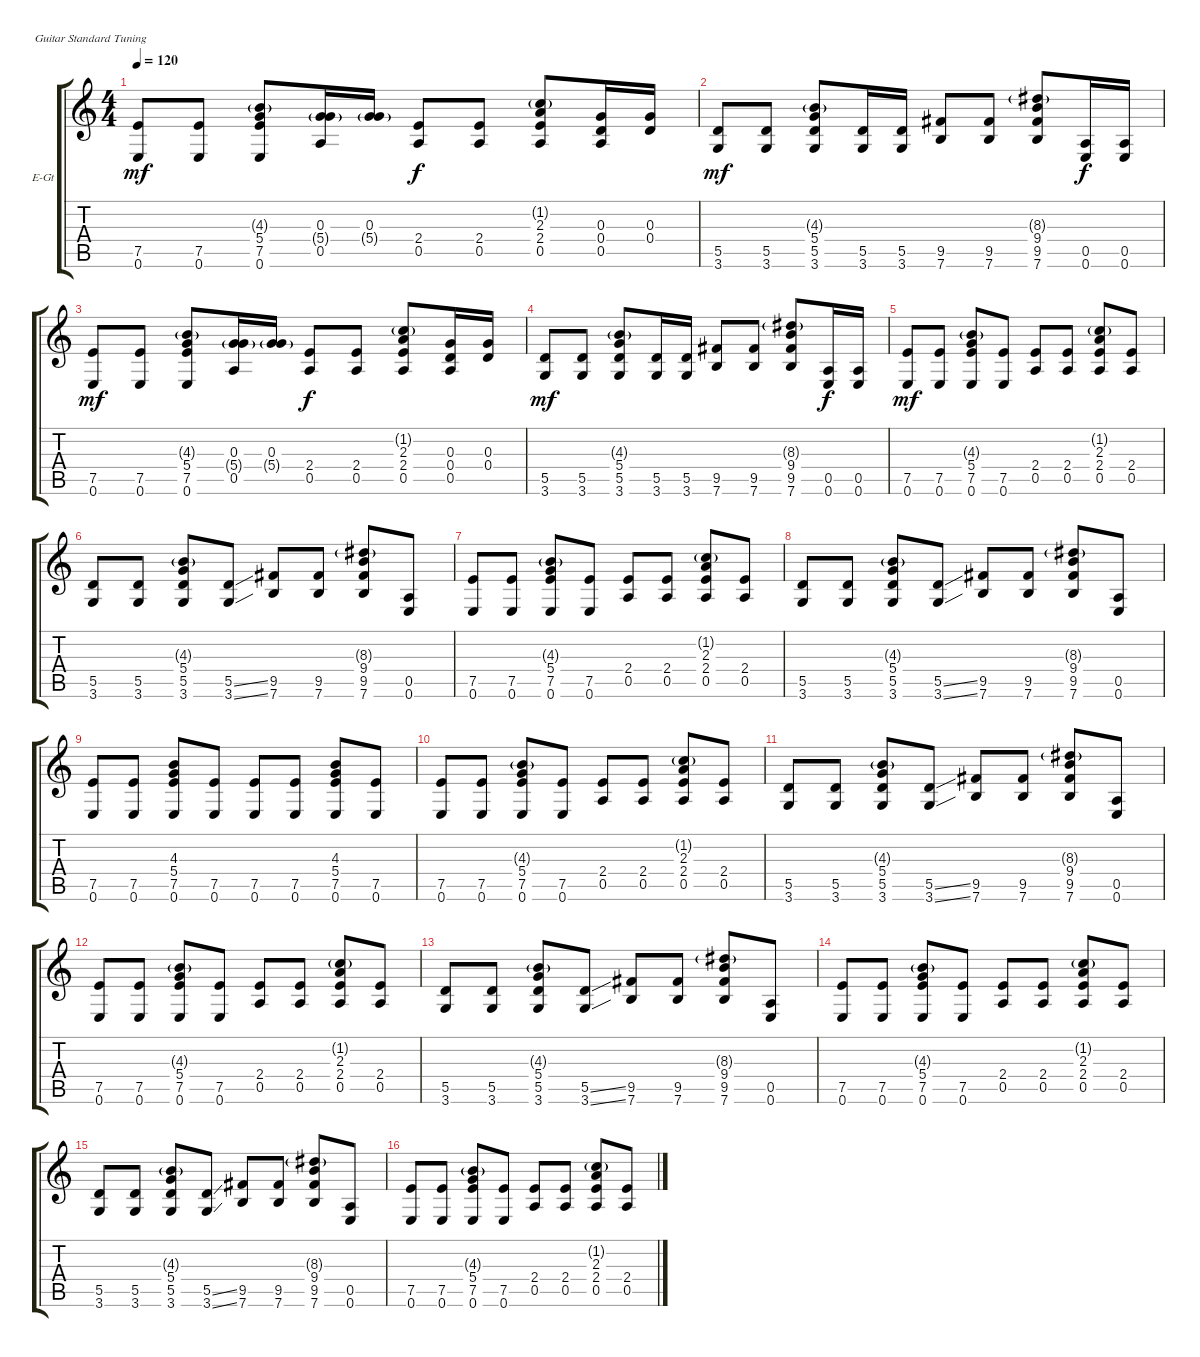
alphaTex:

\defaultSystemsLayout 4
\bracketExtendMode groupsimilarinstruments
\firstSystemTrackNameOrientation horizontal
\otherSystemsTrackNameOrientation horizontal
\track ("Electric Guitar" "E-Gt") {instrument electricguitarclean}
\staff {score tabs}
\tuning (E4 B3 G3 D3 A2 E2)
\ts (4 4)
\tempo 120
\clef g2
\ks c
(7.5 0.6).8{dy mf} (7.5 0.6).8 (0.6 7.5 5.4 4.3{g}).8 (0.5 5.4{g} 0.3).16 (0.3 5.4{g}).16 (0.5 2.4).8{dy f} (0.5 2.4).8 (2.4 0.5 2.3 1.2{g}).8 (0.5 0.4 0.3).16 (0.3 0.4).16 |
(3.6 5.5).8{dy mf} (5.5 3.6).8 (3.6 5.5 5.4 4.3{g}).8 (5.5 3.6).16 (5.5 3.6).16 (7.6 9.5).8 (7.6 9.5).8 (7.6 9.5 9.4 8.3{g}).8 (0.6 0.5).16{dy f} (0.5 0.6).16 |
(7.5 0.6).8{dy mf} (7.5 0.6).8 (0.6 7.5 5.4 4.3{g}).8 (0.5 5.4{g} 0.3).16 (0.3 5.4{g}).16 (0.5 2.4).8{dy f} (0.5 2.4).8 (2.4 0.5 2.3 1.2{g}).8 (0.5 0.4 0.3).16 (0.3 0.4).16 |
(3.6 5.5).8{dy mf} (5.5 3.6).8 (3.6 5.5 5.4 4.3{g}).8 (5.5 3.6).16 (5.5 3.6).16 (7.6 9.5).8 (7.6 9.5).8 (7.6 9.5 9.4 8.3{g}).8 (0.6 0.5).16{dy f} (0.5 0.6).16 |
(7.5 0.6).8{dy mf} (7.5 0.6).8 (0.6 7.5 5.4 4.3{g}).8 (7.5 0.6).8 (0.5 2.4).8 (2.4 0.5).8 (2.4 0.5 2.3 1.2{g}).8 (2.4 0.5).8 |
(3.6 5.5).8 (5.5 3.6).8 (3.6 5.5 5.4 4.3{g}).8 (3.6{ss} 5.5{ss}).8 (7.6 9.5).8 (7.6 9.5).8 (7.6 9.5 9.4 8.3{g}).8 (0.5 0.6).8 |
(7.5 0.6).8 (7.5 0.6).8 (0.6 7.5 5.4 4.3{g}).8 (7.5 0.6).8 (0.5 2.4).8 (2.4 0.5).8 (2.4 0.5 2.3 1.2{g}).8 (2.4 0.5).8 |
(3.6 5.5).8 (5.5 3.6).8 (3.6 5.5 5.4 4.3{g}).8 (3.6{ss} 5.5{ss}).8 (7.6 9.5).8 (7.6 9.5).8 (7.6 9.5 9.4 8.3{g}).8 (0.5 0.6).8 |
(0.6 7.5).8 (7.5 0.6).8 (0.6 7.5 5.4 4.3).8 (0.6 7.5).8 (0.6 7.5).8 (7.5 0.6).8 (0.6 7.5 5.4 4.3).8 (0.6 7.5).8 |
(7.5 0.6).8 (7.5 0.6).8 (0.6 7.5 5.4 4.3{g}).8 (7.5 0.6).8 (0.5 2.4).8 (2.4 0.5).8 (2.4 0.5 2.3 1.2{g}).8 (2.4 0.5).8 |
(3.6 5.5).8 (5.5 3.6).8 (3.6 5.5 5.4 4.3{g}).8 (3.6{ss} 5.5{ss}).8 (7.6 9.5).8 (7.6 9.5).8 (7.6 9.5 9.4 8.3{g}).8 (0.5 0.6).8 |
(7.5 0.6).8 (7.5 0.6).8 (0.6 7.5 5.4 4.3{g}).8 (7.5 0.6).8 (0.5 2.4).8 (2.4 0.5).8 (2.4 0.5 2.3 1.2{g}).8 (2.4 0.5).8 |
(3.6 5.5).8 (5.5 3.6).8 (3.6 5.5 5.4 4.3{g}).8 (3.6{ss} 5.5{ss}).8 (7.6 9.5).8 (7.6 9.5).8 (7.6 9.5 9.4 8.3{g}).8 (0.5 0.6).8 |
(7.5 0.6).8 (7.5 0.6).8 (0.6 7.5 5.4 4.3{g}).8 (7.5 0.6).8 (0.5 2.4).8 (2.4 0.5).8 (2.4 0.5 2.3 1.2{g}).8 (2.4 0.5).8 |
(3.6 5.5).8 (5.5 3.6).8 (3.6 5.5 5.4 4.3{g}).8 (3.6{ss} 5.5{ss}).8 (7.6 9.5).8 (7.6 9.5).8 (7.6 9.5 9.4 8.3{g}).8 (0.5 0.6).8 |
(7.5 0.6).8 (7.5 0.6).8 (0.6 7.5 5.4 4.3{g}).8 (7.5 0.6).8 (0.5 2.4).8 (2.4 0.5).8 (2.4 0.5 2.3 1.2{g}).8 (2.4 0.5).8
